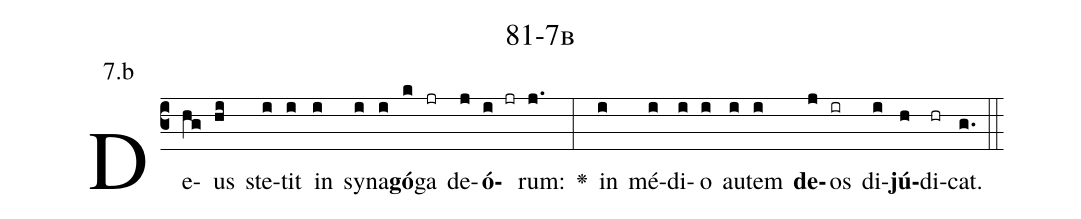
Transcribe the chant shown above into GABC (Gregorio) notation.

name: 81-7b;
annotation: 7.b;
%%
(c3)De(hg)us(hi) ste(i)tit(i) in(i) sy(i)na(i)<b>gó</b>(k)ga(jr) de(j)<b>ó</b>(i jr)rum:(j.) <v>\greheightstar</v>(:) in(i) mé(i)di(i)o(i) au(i)tem(i) <b>de</b>(j)os(ir) di(i)<b>jú</b>(h)di(hr)cat.(g.) (::)


%E(i) u(i) o(j) u(i) a(h) e.(g.) (::)
